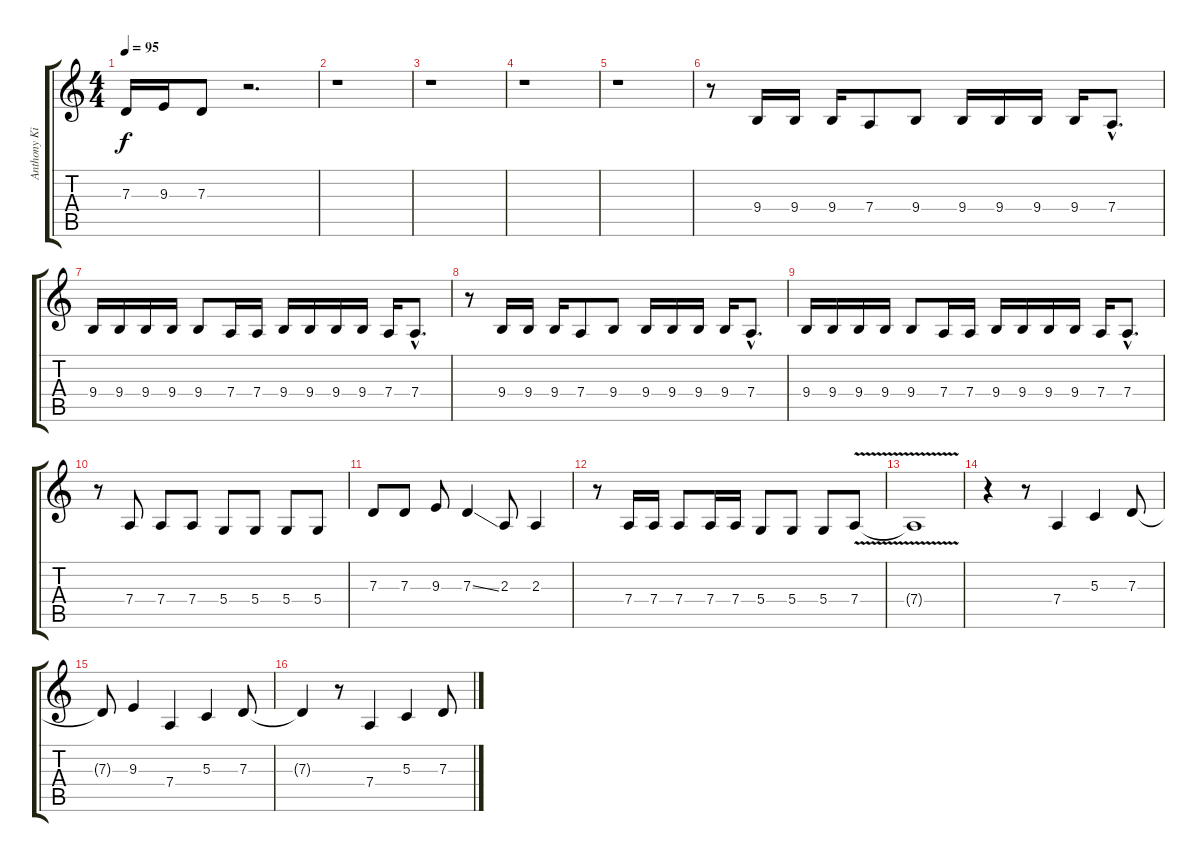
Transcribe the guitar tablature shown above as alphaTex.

\track ("Anthony Kieds" "Anthony Ki") {instrument violin}
\staff {score tabs}
\tuning (E4 B3 G3 D3 A2 E2) {hide}
\ts (4 4)
\tempo 95
\clef g2
\ks c
7.3.16{dy f} 9.3.16 7.3.8 r.2{d} |
r.1 |
r.1 |
r.1 |
r.1 |
r.8 9.4.16 9.4.16 9.4.16 7.4.8 9.4.8 9.4.16 9.4.16 9.4.16 9.4.16 7.4{hac}.8{d} |
9.4.16 9.4.16 9.4.16 9.4.16 9.4.8 7.4.16 7.4.16 9.4.16 9.4.16 9.4.16 9.4.16 7.4.16 7.4{hac}.8{d} |
r.8 9.4.16 9.4.16 9.4.16 7.4.8 9.4.8 9.4.16 9.4.16 9.4.16 9.4.16 7.4{hac}.8{d} |
9.4.16 9.4.16 9.4.16 9.4.16 9.4.8 7.4.16 7.4.16 9.4.16 9.4.16 9.4.16 9.4.16 7.4.16 7.4{hac}.8{d} |
r.8 7.4.8 7.4.8 7.4.8 5.4.8 5.4.8 5.4.8 5.4.8 |
7.3.8 7.3.8 9.3.8 7.3{ss}.4 2.3.8 2.3.4 |
r.8 7.4.16 7.4.16 7.4.8 7.4.16 7.4.16 5.4.8 5.4.8 5.4.8 7.4{v}.8 |
7.4{t}.1 |
r.4 r.8 7.4.4 5.3.4 7.3.8 |
7.3{t}.8 9.3.4 7.4.4 5.3.4 7.3.8 |
7.3{t}.4 r.8 7.4.4 5.3.4 7.3.8
